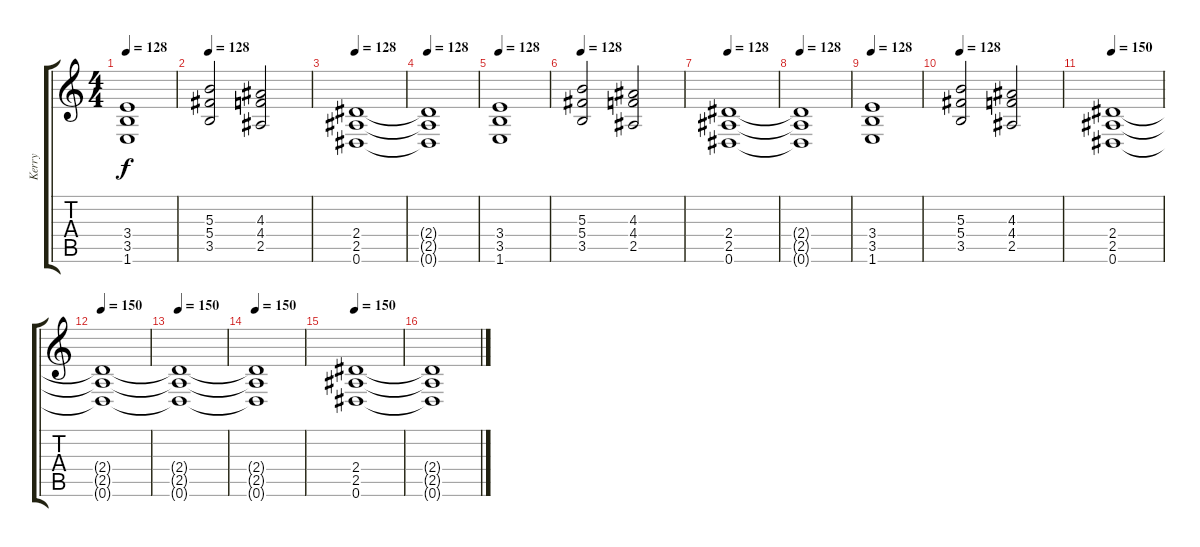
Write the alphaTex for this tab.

\track ("Kerry" "Kerry") {instrument distortionguitar}
\staff {score tabs}
\tuning (Eb4 Bb3 Gb3 Db3 Ab2 Eb2) {hide}
\ts (4 4)
\tempo 128
\clef g2
\ks c
(3.4 3.5 1.6).1{dy f} |
\tempo 128
(5.3 5.4 3.5).2 (4.3 4.4 2.5).2 |
\tempo 128
(2.4 2.5 0.6).1 |
\tempo 128
(2.4{t} 2.5{t} 0.6{t}).1 |
\tempo 128
(3.4 3.5 1.6).1 |
\tempo 128
(5.3 5.4 3.5).2 (4.3 4.4 2.5).2 |
\tempo 128
(2.4 2.5 0.6).1 |
\tempo 128
(2.4{t} 2.5{t} 0.6{t}).1 |
\tempo 128
(3.4 3.5 1.6).1 |
\tempo 128
(5.3 5.4 3.5).2 (4.3 4.4 2.5).2 |
\tempo 150
(2.4 2.5 0.6).1 |
\tempo 150
(2.4{t} 2.5{t} 0.6{t}).1 |
\tempo 150
(2.4{t} 2.5{t} 0.6{t}).1 |
\tempo 150
(2.4{t} 2.5{t} 0.6{t}).1 |
\tempo 150
(2.4 2.5 0.6).1 |
(2.4{t} 2.5{t} 0.6{t}).1
